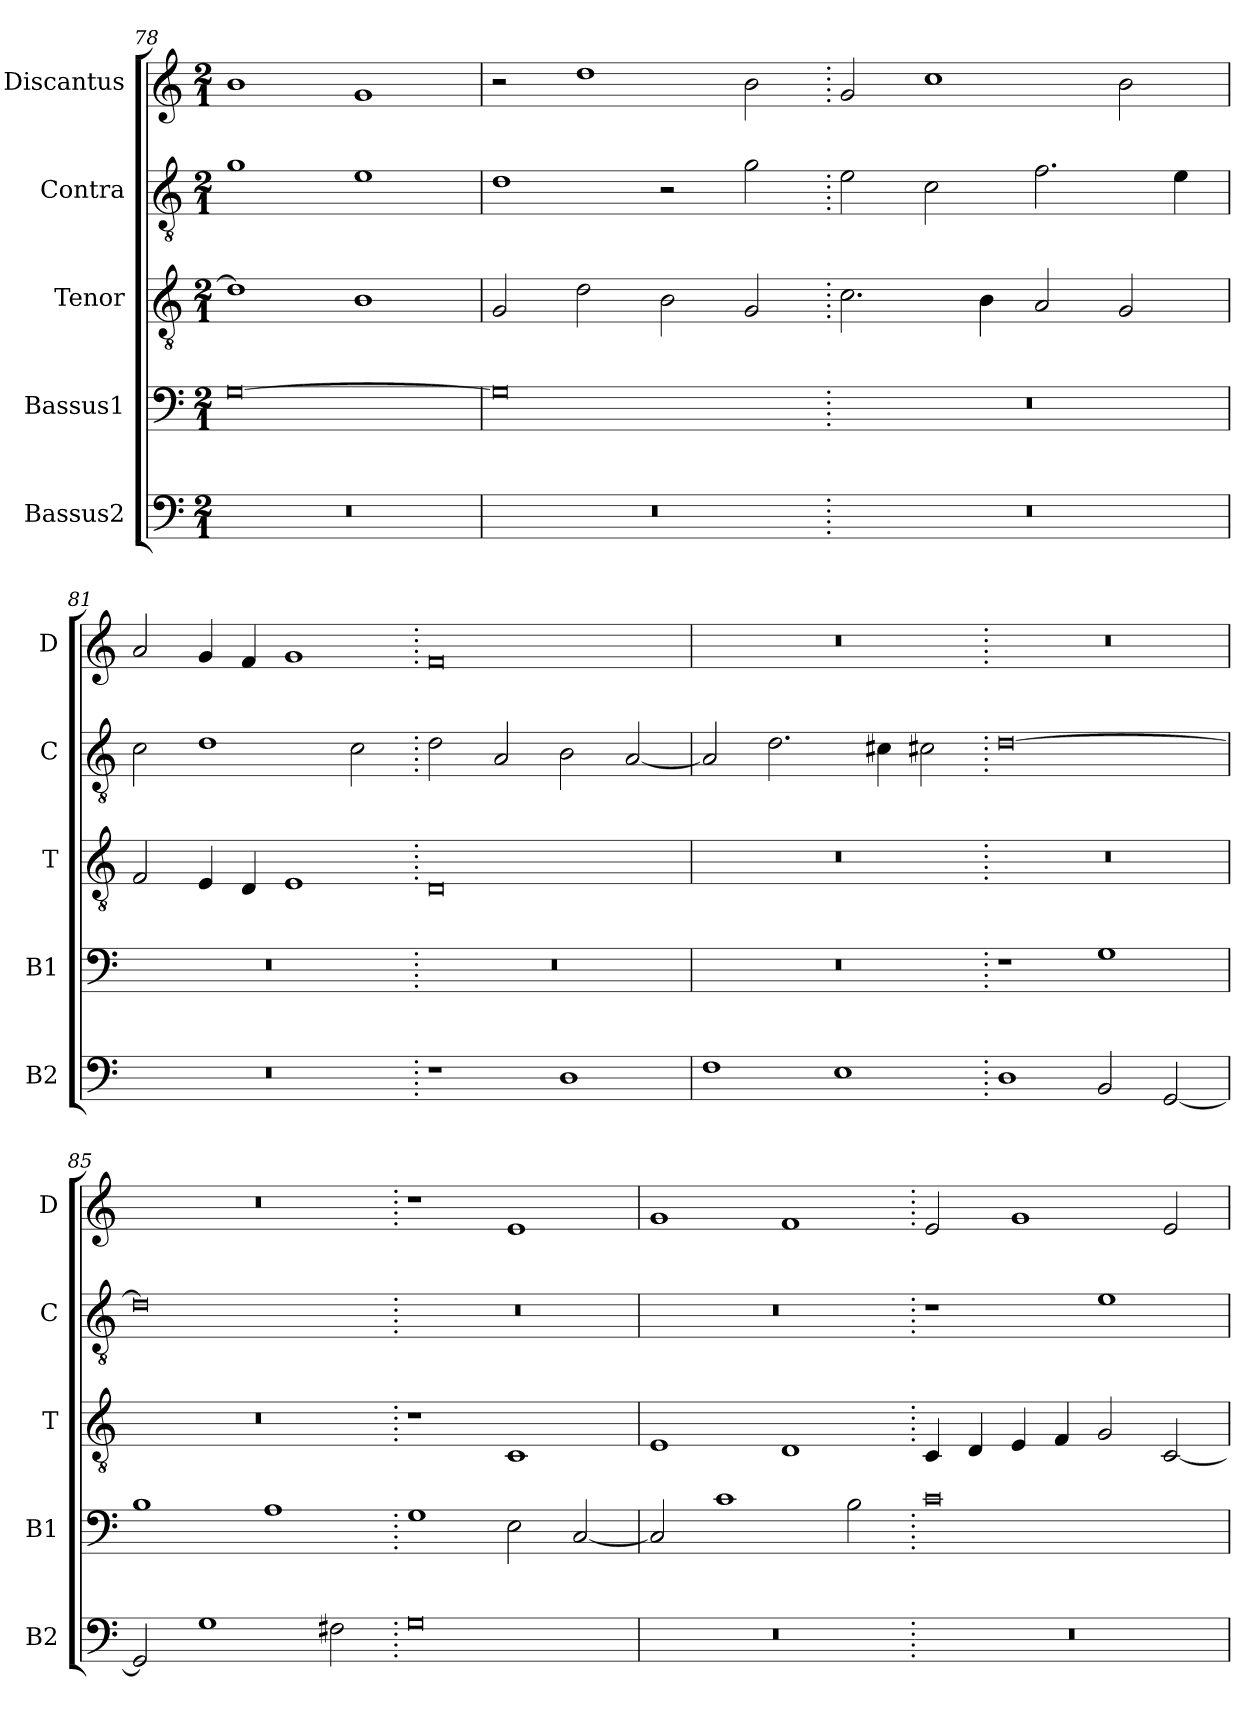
**kern	**kern	**kern	**kern	**kern
*part5	*part4	*part3	*part2	*part1
*staff5	*staff4	*staff3	*staff2	*staff1
*I"Bassus2	*I"Bassus1	*I"Tenor	*I"Contra	*I"Discantus
*I'B2	*I'B1	*I'T	*I'C	*I'D
*clefF4	*clefF4	*clefGv2	*clefGv2	*clefG2
*k[]	*k[]	*k[]	*k[]	*k[]
*M2/1	*M2/1	*M2/1	*M2/1	*M2/1
=78	=78	=78	=78	=78
0r	[0G	1d]	1g	1b
.	.	1B	1e	1g
=79	=79	=79	=79	=79
0r	0G]	2G/	1d	2r
.	.	2d\	.	1dd
.	.	2B\	2r	.
.	.	2G/	2g\	2b\
=80.	=80.	=80.	=80.	=80.
0r	0r	2.c\	2e\	2g/
.	.	.	2c\	1cc
.	.	4B\	.	.
.	.	2A/	2.f\	.
.	.	2G/	.	2b\
.	.	.	4e\	.
=81	=81	=81	=81	=81
0r	0r	2F/	2c\	2a/
.	.	4E/	1d	4g/
.	.	4D/	.	4f/
.	.	1E	.	1g
.	.	.	2c\	.
=82.	=82.	=82.	=82.	=82.
1r	0r	0D	2d\	0f
.	.	.	2A/	.
1D	.	.	2B\	.
.	.	.	[2A/	.
=83	=83	=83	=83	=83
1F	0r	0r	2A/]	0r
.	.	.	2.d\	.
1E	.	.	.	.
.	.	.	4c#X\	.
.	.	.	2c#X\	.
=84.	=84.	=84.	=84.	=84.
1D	1r	0r	[0d	0r
2BB/	1G	.	.	.
[2GG/	.	.	.	.
=85	=85	=85	=85	=85
2GG/]	1B	0r	0d]	0r
1G	.	.	.	.
.	1A	.	.	.
2F#X\	.	.	.	.
=86.	=86.	=86.	=86.	=86.
0G	1G	1r	0r	1r
.	2E\	1C	.	1e
.	[2C/	.	.	.
=87	=87	=87	=87	=87
0r	2C/]	1E	0r	1g
.	1c	.	.	.
.	.	1D	.	1f
.	2B\	.	.	.
=88.	=88.	=88.	=88.	=88.
0r	0c	4C/	1r	2e/
.	.	4D/	.	.
.	.	4E/	.	1g
.	.	4F/	.	.
.	.	2G/	1e	.
.	.	[2C/	.	2e/
=	=	=	=	=
*-	*-	*-	*-	*-
